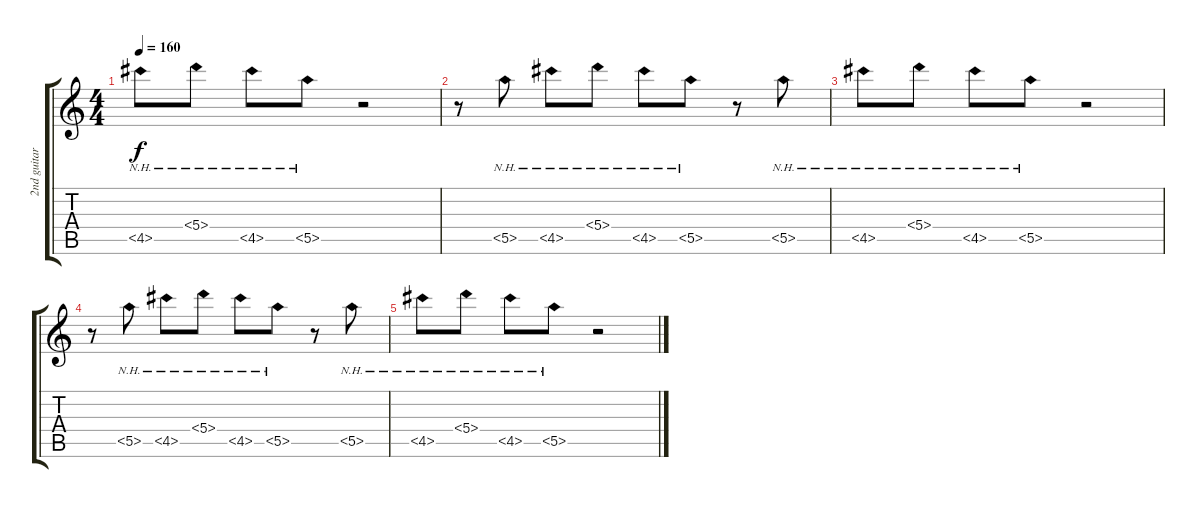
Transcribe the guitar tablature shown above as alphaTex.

\track ("2nd guitar" "2nd guitar") {instrument distortionguitar}
\staff {score tabs}
\tuning (E4 B3 G3 D3 A2 E2) {hide}
\ts (4 4)
\tempo 160
\clef g2
\ks c
4.5{nh}.8{dy f} 5.4{nh}.8 4.5{nh}.8 5.5{nh}.8 r.2 |
r.8{volume 2} 5.5{nh}.8 4.5{nh}.8 5.4{nh}.8 4.5{nh}.8 5.5{nh}.8 r.8 5.5{nh}.8 |
4.5{nh}.8 5.4{nh}.8 4.5{nh}.8 5.5{nh}.8 r.2 |
r.8{volume 1} 5.5{nh}.8 4.5{nh}.8 5.4{nh}.8 4.5{nh}.8 5.5{nh}.8 r.8 5.5{nh}.8 |
4.5{nh}.8 5.4{nh}.8 4.5{nh}.8 5.5{nh}.8 r.2
